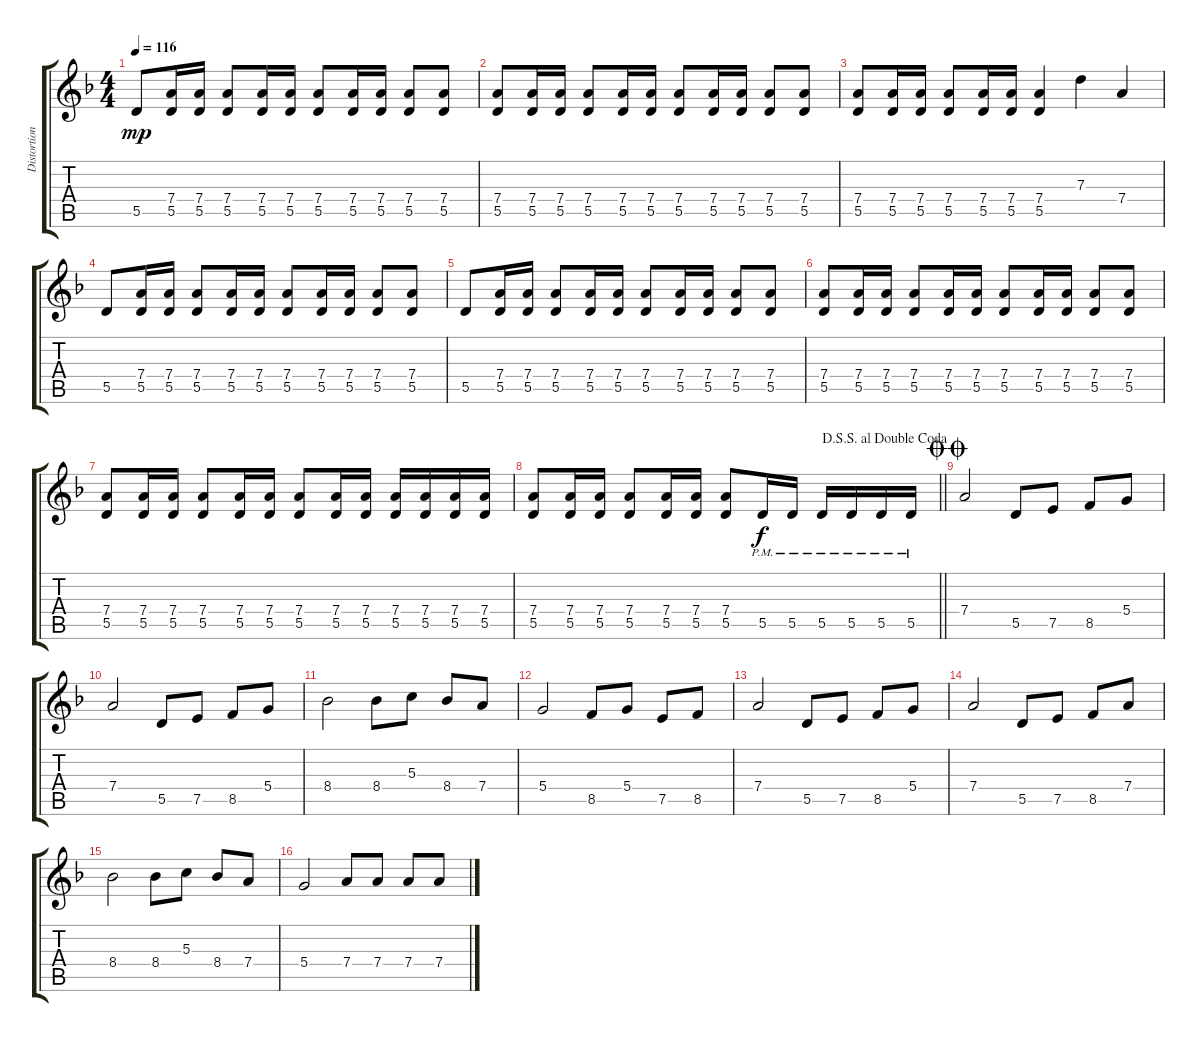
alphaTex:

\track ("Distortion Gtr" "Distortion") {instrument distortionguitar}
\staff {score tabs}
\tuning (E4 B3 G3 D3 A2 E2) {hide}
\ts (4 4)
\tempo 116
\clef g2
\ks f
5.5.8{dy mp} (7.4 5.5).16 (7.4 5.5).16 (7.4 5.5).8 (7.4 5.5).16 (7.4 5.5).16 (7.4 5.5).8 (7.4 5.5).16 (7.4 5.5).16 (7.4 5.5).8 (7.4 5.5).8 |
(7.4 5.5).8 (7.4 5.5).16 (7.4 5.5).16 (7.4 5.5).8 (7.4 5.5).16 (7.4 5.5).16 (7.4 5.5).8 (7.4 5.5).16 (7.4 5.5).16 (7.4 5.5).8 (7.4 5.5).8 |
(7.4 5.5).8 (7.4 5.5).16 (7.4 5.5).16 (7.4 5.5).8 (7.4 5.5).16 (7.4 5.5).16 (7.4 5.5).4 7.3.4 7.4.4 |
5.5.8 (7.4 5.5).16 (7.4 5.5).16 (7.4 5.5).8 (7.4 5.5).16 (7.4 5.5).16 (7.4 5.5).8 (7.4 5.5).16 (7.4 5.5).16 (7.4 5.5).8 (7.4 5.5).8 |
5.5.8 (7.4 5.5).16 (7.4 5.5).16 (7.4 5.5).8 (7.4 5.5).16 (7.4 5.5).16 (7.4 5.5).8 (7.4 5.5).16 (7.4 5.5).16 (7.4 5.5).8 (7.4 5.5).8 |
(7.4 5.5).8 (7.4 5.5).16 (7.4 5.5).16 (7.4 5.5).8 (7.4 5.5).16 (7.4 5.5).16 (7.4 5.5).8 (7.4 5.5).16 (7.4 5.5).16 (7.4 5.5).8 (7.4 5.5).8 |
(7.4 5.5).8 (7.4 5.5).16 (7.4 5.5).16 (7.4 5.5).8 (7.4 5.5).16 (7.4 5.5).16 (7.4 5.5).8 (7.4 5.5).16 (7.4 5.5).16 (7.4 5.5).16 (7.4 5.5).16 (7.4 5.5).16 (7.4 5.5).16 |
\jump dalsegnosegnoaldoublecoda
\barLineRight lightlight
(7.4 5.5).8 (7.4 5.5).16 (7.4 5.5).16 (7.4 5.5).8 (7.4 5.5).16 (7.4 5.5).16 (7.4 5.5).8 5.5{pm}.16{dy f} 5.5{pm}.16 5.5{pm}.16 5.5{pm}.16 5.5{pm}.16 5.5{pm}.16 |
\jump doublecoda
7.4.2 5.5.8 7.5.8 8.5.8 5.4.8 |
7.4.2 5.5.8 7.5.8 8.5.8 5.4.8 |
8.4.2 8.4.8 5.3.8 8.4.8 7.4.8 |
5.4.2 8.5.8 5.4.8 7.5.8 8.5.8 |
7.4.2 5.5.8 7.5.8 8.5.8 5.4.8 |
7.4.2 5.5.8 7.5.8 8.5.8 7.4.8 |
8.4.2 8.4.8 5.3.8 8.4.8 7.4.8 |
5.4.2 7.4.8 7.4.8 7.4.8 7.4.8
